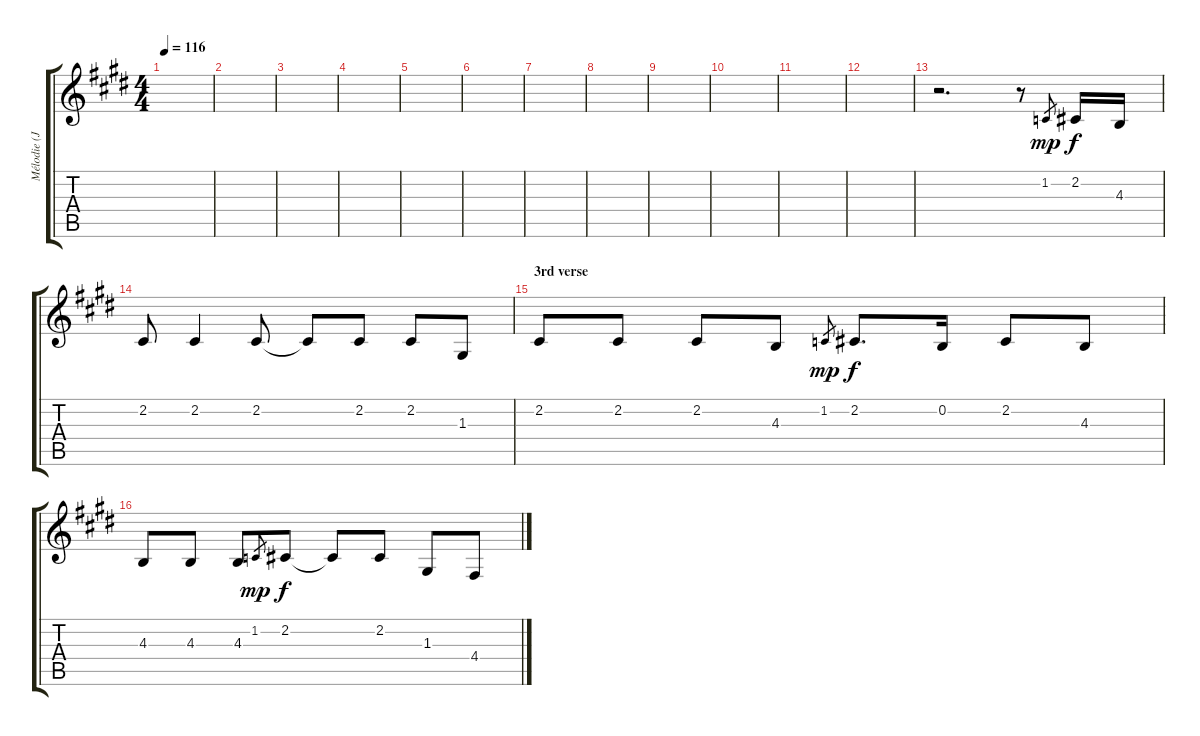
\track ("Mélodie (Jeff)" "Mélodie (J") {instrument lead6voice}
\staff {score tabs}
\tuning (E4 B3 G3 D3 A2 E2) {hide}
\ts (4 4)
\tempo 116
\clef g2
\ks e
|
|
|
|
|
|
|
|
|
|
|
|
r.2{d} r.8 1.2.8{gr dy mp} 2.2.16{dy f} 4.3.16 |
2.2.8 2.2.4 2.2.8 2.2{t}.8 2.2.8 2.2.8 1.3.8 |
\section ("" "3rd verse")
2.2.8 2.2.8 2.2.8 4.3.8 1.2.8{gr dy mp} 2.2.8{d dy f} 0.2.16 2.2.8 4.3.8 |
4.3.8 4.3.8 4.3.8 1.2.8{gr dy mp} 2.2.8{dy f} 2.2{t}.8 2.2.8 1.3.8 4.4.8
